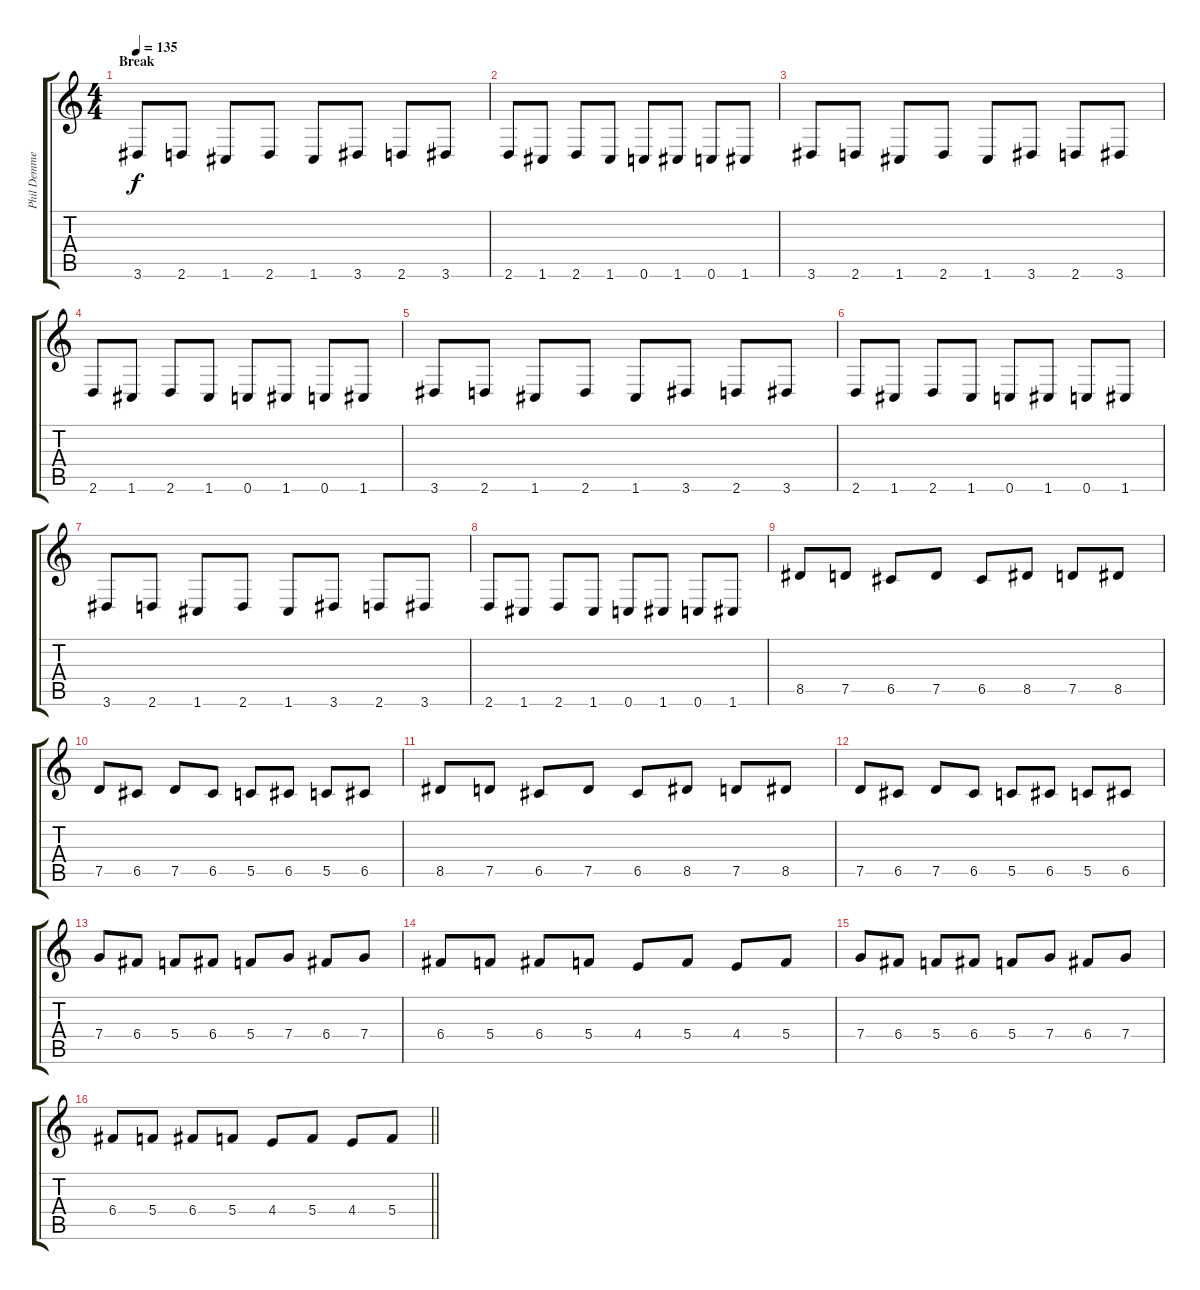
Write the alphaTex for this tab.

\track ("Phil Demmel" "Phil Demme") {instrument distortionguitar}
\staff {score tabs}
\tuning (D4 A3 F3 C3 G2 C2) {hide}
\ts (4 4)
\section ("" "Break")
\tempo 135
\clef g2
\ks c
3.6.8{dy f} 2.6.8 1.6.8 2.6.8 1.6.8 3.6.8 2.6.8 3.6.8 |
2.6.8 1.6.8 2.6.8 1.6.8 0.6.8 1.6.8 0.6.8 1.6.8 |
3.6.8 2.6.8 1.6.8 2.6.8 1.6.8 3.6.8 2.6.8 3.6.8 |
2.6.8 1.6.8 2.6.8 1.6.8 0.6.8 1.6.8 0.6.8 1.6.8 |
3.6.8 2.6.8 1.6.8 2.6.8 1.6.8 3.6.8 2.6.8 3.6.8 |
2.6.8 1.6.8 2.6.8 1.6.8 0.6.8 1.6.8 0.6.8 1.6.8 |
3.6.8 2.6.8 1.6.8 2.6.8 1.6.8 3.6.8 2.6.8 3.6.8 |
2.6.8 1.6.8 2.6.8 1.6.8 0.6.8 1.6.8 0.6.8 1.6.8 |
8.5.8 7.5.8 6.5.8 7.5.8 6.5.8 8.5.8 7.5.8 8.5.8 |
7.5.8 6.5.8 7.5.8 6.5.8 5.5.8 6.5.8 5.5.8 6.5.8 |
8.5.8 7.5.8 6.5.8 7.5.8 6.5.8 8.5.8 7.5.8 8.5.8 |
7.5.8 6.5.8 7.5.8 6.5.8 5.5.8 6.5.8 5.5.8 6.5.8 |
7.4.8 6.4.8 5.4.8 6.4.8 5.4.8 7.4.8 6.4.8 7.4.8 |
6.4.8 5.4.8 6.4.8 5.4.8 4.4.8 5.4.8 4.4.8 5.4.8 |
7.4.8 6.4.8 5.4.8 6.4.8 5.4.8 7.4.8 6.4.8 7.4.8 |
\barLineRight lightlight
6.4.8 5.4.8 6.4.8 5.4.8 4.4.8 5.4.8 4.4.8 5.4.8
